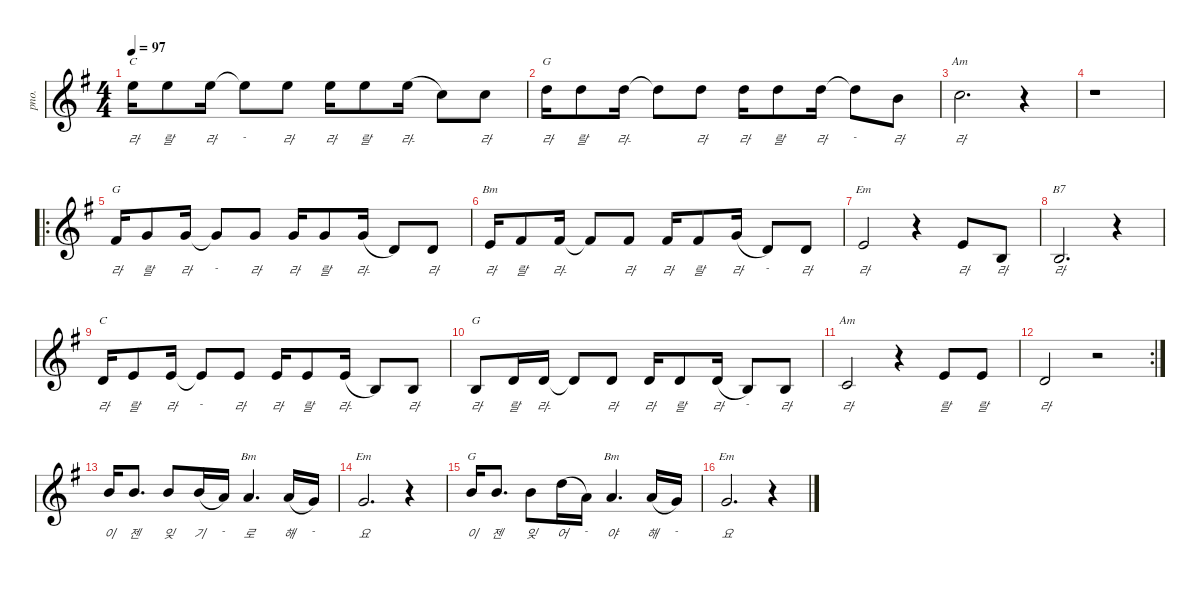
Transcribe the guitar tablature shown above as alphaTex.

\defaultSystemsLayout 4
\hideDynamics
\bracketExtendMode nobrackets
\track ("Acoustic Piano" "pno.") {defaultSystemsLayout 4 instrument acousticgrandpiano}
\staff {score}
\tuning (E4 B3 G3 D3 A2 E2)
\chord ("G" 10 x x x x x) {firstfret 10 showdiagram false showfingering false}
\chord ("G" 15 x x x x x) {firstfret 15 showdiagram false showfingering false}
\chord ("Bm" 14 x x x x x) {firstfret 14 showdiagram false showfingering false}
\chord ("Em" 12 x x x x x) {firstfret 12 showdiagram false showfingering false}
\chord ("B7" 7 x x x x x) {firstfret 7 showdiagram false showfingering false}
\chord ("C" 12 x x x x x) {firstfret 12 showdiagram false showfingering false}
\chord ("Am" 8 x x x x x) {firstfret 8 showdiagram false showfingering false}
\chord ("Bm" 17 x x x x x) {firstfret 17 showdiagram false showfingering false}
\chord ("Em" 15 x x x x x) {firstfret 15 showdiagram false showfingering false}
\chord ("G" 19 x x x x x) {firstfret 19 showdiagram false showfingering false}
\ts (4 4)
\tempo 97
\clef g2
\ks g
12.1{acc forcenatural}.16{ch "C" lyrics (0 "라") lyrics (1 "") lyrics (2 "") lyrics (3 "") lyrics (4 "") dy mf beam Down} 12.1{acc forcenatural}.8{lyrics (0 "랄") lyrics (1 "") lyrics (2 "") lyrics (3 "") lyrics (4 "") beam Down} 12.1{acc forcenatural}.16{lyrics (0 "라") lyrics (1 "") lyrics (2 "") lyrics (3 "") lyrics (4 "") beam Down} 12.1{t acc forcenatural}.8{lyrics (0 "-") lyrics (1 "") lyrics (2 "") lyrics (3 "") lyrics (4 "") beam Down} 12.1{acc forcenatural}.8{lyrics (0 "라") lyrics (1 "") lyrics (2 "") lyrics (3 "") lyrics (4 "") beam Down} 12.1{acc forcenatural}.16{lyrics (0 "라") lyrics (1 "") lyrics (2 "") lyrics (3 "") lyrics (4 "") beam Down} 12.1{acc forcenatural}.8{lyrics (0 "랄") lyrics (1 "") lyrics (2 "") lyrics (3 "") lyrics (4 "") beam Down} 12.1{acc forcenatural}.16{lyrics (0 "라-") lyrics (1 "") lyrics (2 "") lyrics (3 "") lyrics (4 "") legatoorigin beam Down} 8.1{acc forcenatural}.8{beam Down} 8.1{acc forcenatural}.8{lyrics (0 "라") lyrics (1 "") lyrics (2 "") lyrics (3 "") lyrics (4 "") beam Down} |
10.1{acc forcenatural}.16{ch "G" lyrics (0 "라") lyrics (1 "") lyrics (2 "") lyrics (3 "") lyrics (4 "") beam Down} 10.1{acc forcenatural}.8{lyrics (0 "랄") lyrics (1 "") lyrics (2 "") lyrics (3 "") lyrics (4 "") beam Down} 10.1{acc forcenatural}.16{lyrics (0 "라-") lyrics (1 "") lyrics (2 "") lyrics (3 "") lyrics (4 "") beam Down} 10.1{t acc forcenatural}.8{beam Down} 10.1{acc forcenatural}.8{lyrics (0 "라") lyrics (1 "") lyrics (2 "") lyrics (3 "") lyrics (4 "") beam Down} 10.1{acc forcenatural}.16{lyrics (0 "라") lyrics (1 "") lyrics (2 "") lyrics (3 "") lyrics (4 "") beam Down} 10.1{acc forcenatural}.8{lyrics (0 "랄") lyrics (1 "") lyrics (2 "") lyrics (3 "") lyrics (4 "") beam Down} 10.1{acc forcenatural}.16{lyrics (0 "라") lyrics (1 "") lyrics (2 "") lyrics (3 "") lyrics (4 "") beam Down} 10.1{t acc forcenatural}.8{lyrics (0 "-") lyrics (1 "") lyrics (2 "") lyrics (3 "") lyrics (4 "") beam Down} 7.1{acc forcenatural}.8{lyrics (0 "라") lyrics (1 "") lyrics (2 "") lyrics (3 "") lyrics (4 "") beam Down} |
8.1{acc forcenatural}.2{d ch "Am" lyrics (0 "라") lyrics (1 "") lyrics (2 "") lyrics (3 "") lyrics (4 "") beam Down} r.4{beam Down} |
r.1{beam Down} |
\ro
2.1{acc #}.16{ch "G" lyrics (0 "라") lyrics (1 "") lyrics (2 "") lyrics (3 "") lyrics (4 "") beam Up} 3.1{acc forcenatural}.8{lyrics (0 "랄") lyrics (1 "") lyrics (2 "") lyrics (3 "") lyrics (4 "") beam Up} 3.1{acc forcenatural}.16{lyrics (0 "라") lyrics (1 "") lyrics (2 "") lyrics (3 "") lyrics (4 "") beam Up} 3.1{t acc forcenatural}.8{lyrics (0 "-") lyrics (1 "") lyrics (2 "") lyrics (3 "") lyrics (4 "") beam Up} 3.1{acc forcenatural}.8{lyrics (0 "라") lyrics (1 "") lyrics (2 "") lyrics (3 "") lyrics (4 "") beam Up} 3.1{acc forcenatural}.16{lyrics (0 "라") lyrics (1 "") lyrics (2 "") lyrics (3 "") lyrics (4 "") beam Up} 3.1{acc forcenatural}.8{lyrics (0 "랄") lyrics (1 "") lyrics (2 "") lyrics (3 "") lyrics (4 "") beam Up} 3.1{acc forcenatural}.16{lyrics (0 "라-") lyrics (1 "") lyrics (2 "") lyrics (3 "") lyrics (4 "") legatoorigin beam Up} 3.2{acc forcenatural}.8{beam Up} 3.2{acc forcenatural}.8{lyrics (0 "라") lyrics (1 "") lyrics (2 "") lyrics (3 "") lyrics (4 "") beam Up} |
0.1{acc forcenatural}.16{ch "Bm" lyrics (0 "라") lyrics (1 "") lyrics (2 "") lyrics (3 "") lyrics (4 "") beam Up} 2.1{acc #}.8{lyrics (0 "랄") lyrics (1 "") lyrics (2 "") lyrics (3 "") lyrics (4 "") beam Up} 2.1{acc #}.16{lyrics (0 "라-") lyrics (1 "") lyrics (2 "") lyrics (3 "") lyrics (4 "") beam Up} 2.1{t acc #}.8{beam Up} 2.1{acc #}.8{lyrics (0 "라") lyrics (1 "") lyrics (2 "") lyrics (3 "") lyrics (4 "") beam Up} 2.1{acc #}.16{lyrics (0 "라") lyrics (1 "") lyrics (2 "") lyrics (3 "") lyrics (4 "") beam Up} 2.1{acc #}.8{lyrics (0 "랄") lyrics (1 "") lyrics (2 "") lyrics (3 "") lyrics (4 "") beam Up} 3.1{acc forcenatural}.16{lyrics (0 "라") lyrics (1 "") lyrics (2 "") lyrics (3 "") lyrics (4 "") legatoorigin beam Up} 3.2{acc forcenatural}.8{lyrics (0 "-") lyrics (1 "") lyrics (2 "") lyrics (3 "") lyrics (4 "") beam Up} 3.2{acc forcenatural}.8{lyrics (0 "라") lyrics (1 "") lyrics (2 "") lyrics (3 "") lyrics (4 "") beam Up} |
0.1{acc forcenatural}.2{ch "Em" lyrics (0 "라") lyrics (1 "") lyrics (2 "") lyrics (3 "") lyrics (4 "") beam Up} r.4{beam Down} 0.1{acc forcenatural}.8{lyrics (0 "라") lyrics (1 "") lyrics (2 "") lyrics (3 "") lyrics (4 "") beam Up} 0.2{acc forcenatural}.8{lyrics (0 "라") lyrics (1 "") lyrics (2 "") lyrics (3 "") lyrics (4 "") beam Up} |
0.2{acc forcenatural}.2{d ch "B7" lyrics (0 "라") lyrics (1 "") lyrics (2 "") lyrics (3 "") lyrics (4 "") beam Up} r.4{beam Down} |
3.2{acc forcenatural}.16{ch "C" lyrics (0 "라") lyrics (1 "") lyrics (2 "") lyrics (3 "") lyrics (4 "") beam Up} 0.1{acc forcenatural}.8{lyrics (0 "랄") lyrics (1 "") lyrics (2 "") lyrics (3 "") lyrics (4 "") beam Up} 0.1{acc forcenatural}.16{lyrics (0 "라") lyrics (1 "") lyrics (2 "") lyrics (3 "") lyrics (4 "") beam Up} 0.1{t acc forcenatural}.8{lyrics (0 "-") lyrics (1 "") lyrics (2 "") lyrics (3 "") lyrics (4 "") beam Up} 0.1{acc forcenatural}.8{lyrics (0 "라") lyrics (1 "") lyrics (2 "") lyrics (3 "") lyrics (4 "") beam Up} 0.1{acc forcenatural}.16{lyrics (0 "라") lyrics (1 "") lyrics (2 "") lyrics (3 "") lyrics (4 "") beam Up} 0.1{acc forcenatural}.8{lyrics (0 "랄") lyrics (1 "") lyrics (2 "") lyrics (3 "") lyrics (4 "") beam Up} 0.1{acc forcenatural}.16{lyrics (0 "라-") lyrics (1 "") lyrics (2 "") lyrics (3 "") lyrics (4 "") legatoorigin beam Up} -5.1{acc forcenatural}.8{beam Up} -5.1{acc forcenatural}.8{lyrics (0 "라") lyrics (1 "") lyrics (2 "") lyrics (3 "") lyrics (4 "") beam Up} |
-5.1{acc forcenatural}.8{ch "G" lyrics (0 "라") lyrics (1 "") lyrics (2 "") lyrics (3 "") lyrics (4 "") beam Up} 3.2{acc forcenatural}.16{lyrics (0 "랄") lyrics (1 "") lyrics (2 "") lyrics (3 "") lyrics (4 "") beam Up} 3.2{acc forcenatural}.16{lyrics (0 "라-") lyrics (1 "") lyrics (2 "") lyrics (3 "") lyrics (4 "") beam Up} 3.2{t acc forcenatural}.8{beam Up} 3.2{acc forcenatural}.8{lyrics (0 "라") lyrics (1 "") lyrics (2 "") lyrics (3 "") lyrics (4 "") beam Up} 3.2{acc forcenatural}.16{lyrics (0 "라") lyrics (1 "") lyrics (2 "") lyrics (3 "") lyrics (4 "") beam Up} 3.2{acc forcenatural}.8{lyrics (0 "랄") lyrics (1 "") lyrics (2 "") lyrics (3 "") lyrics (4 "") beam Up} 3.2{acc forcenatural}.16{lyrics (0 "라") lyrics (1 "") lyrics (2 "") lyrics (3 "") lyrics (4 "") legatoorigin beam Up} -5.1{acc forcenatural}.8{lyrics (0 "-") lyrics (1 "") lyrics (2 "") lyrics (3 "") lyrics (4 "") beam Up} 0.2{acc forcenatural}.8{lyrics (0 "라") lyrics (1 "") lyrics (2 "") lyrics (3 "") lyrics (4 "") beam Up} |
1.2{acc forcenatural}.2{ch "Am" lyrics (0 "라") lyrics (1 "") lyrics (2 "") lyrics (3 "") lyrics (4 "") beam Up} r.4{beam Down} 0.1{acc forcenatural}.8{lyrics (0 "랄") lyrics (1 "") lyrics (2 "") lyrics (3 "") lyrics (4 "") beam Up} 0.1{acc forcenatural}.8{lyrics (0 "랄") lyrics (1 "") lyrics (2 "") lyrics (3 "") lyrics (4 "") beam Up} |
\rc 2
-2.1{acc forcenatural}.2{lyrics (0 "라") lyrics (1 "") lyrics (2 "") lyrics (3 "") lyrics (4 "") beam Up} r.2{beam Down} |
7.1{acc forcenatural}.16{lyrics (0 "이") lyrics (1 "") lyrics (2 "") lyrics (3 "") lyrics (4 "") beam Up} 7.1{acc forcenatural}.8{d lyrics (0 "젠") lyrics (1 "") lyrics (2 "") lyrics (3 "") lyrics (4 "") beam Up} 7.1{acc forcenatural}.8{lyrics (0 "잊") lyrics (1 "") lyrics (2 "") lyrics (3 "") lyrics (4 "") beam Up} 7.1{acc forcenatural}.16{lyrics (0 "기") lyrics (1 "") lyrics (2 "") lyrics (3 "") lyrics (4 "") legatoorigin beam Up} 5.1{acc forcenatural}.16{lyrics (0 "-") lyrics (1 "") lyrics (2 "") lyrics (3 "") lyrics (4 "") beam Up} 5.1{acc forcenatural}.4{d ch "Bm" lyrics (0 "로") lyrics (1 "") lyrics (2 "") lyrics (3 "") lyrics (4 "") beam Up} 5.1{acc forcenatural}.16{lyrics (0 "해") lyrics (1 "") lyrics (2 "") lyrics (3 "") lyrics (4 "") legatoorigin beam Up} 3.1{acc forcenatural}.16{lyrics (0 "-") lyrics (1 "") lyrics (2 "") lyrics (3 "") lyrics (4 "") beam Up} |
3.1{acc forcenatural}.2{d ch "Em" lyrics (0 "요") lyrics (1 "") lyrics (2 "") lyrics (3 "") lyrics (4 "") beam Up} r.4{beam Down} |
7.1{acc forcenatural}.16{ch "G" lyrics (0 "이") lyrics (1 "") lyrics (2 "") lyrics (3 "") lyrics (4 "") beam Up} 7.1{acc forcenatural}.8{d lyrics (0 "젠") lyrics (1 "") lyrics (2 "") lyrics (3 "") lyrics (4 "") beam Up} 7.1{acc forcenatural}.8{lyrics (0 "잊") lyrics (1 "") lyrics (2 "") lyrics (3 "") lyrics (4 "") beam Down} 10.1{acc forcenatural}.16{lyrics (0 "어") lyrics (1 "") lyrics (2 "") lyrics (3 "") lyrics (4 "") legatoorigin beam Down} 5.1{acc forcenatural}.16{lyrics (0 "-") lyrics (1 "") lyrics (2 "") lyrics (3 "") lyrics (4 "") beam Down} 5.1{acc forcenatural}.4{d ch "Bm" lyrics (0 "야") lyrics (1 "") lyrics (2 "") lyrics (3 "") lyrics (4 "") beam Up} 5.1{acc forcenatural}.16{lyrics (0 "해") lyrics (1 "") lyrics (2 "") lyrics (3 "") lyrics (4 "") legatoorigin beam Up} 3.1{acc forcenatural}.16{lyrics (0 "-") lyrics (1 "") lyrics (2 "") lyrics (3 "") lyrics (4 "") beam Up} |
3.1{acc forcenatural}.2{d ch "Em" lyrics (0 "요") lyrics (1 "") lyrics (2 "") lyrics (3 "") lyrics (4 "") beam Up} r.4{beam Down}
